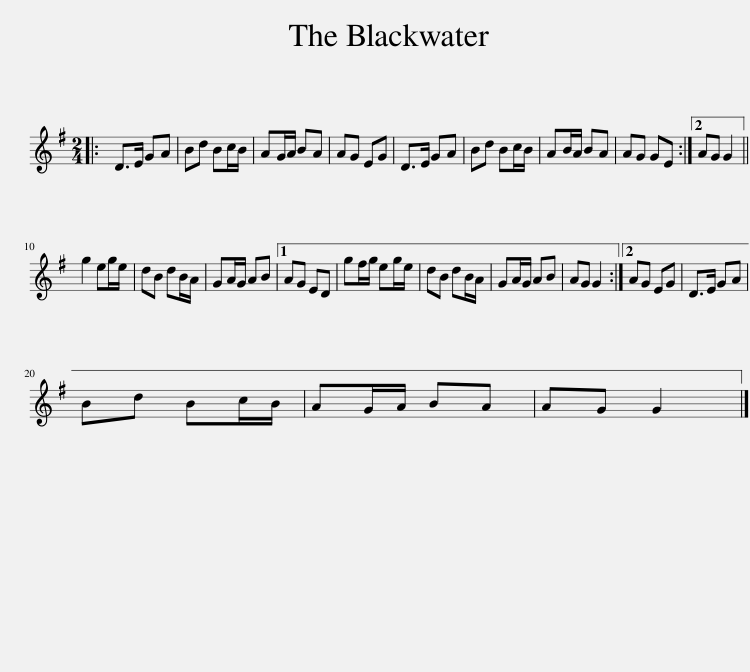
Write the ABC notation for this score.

X:1
L:1/8
M:2/4
I:linebreak $
K:G
V:1 treble
V:1
|: D>E GA | Bd Bc/B/ | AG/A/ BA | AG EG | D>E GA | %5
 Bd Bc/B/ | AB/A/ BA | AG GE :|2 AG G2 ||$ g2 eg/e/ | %10
 dB dB/A/ | GA/G/ AB |1 AG ED | gf/g/ eg/e/ | dB dB/A/ | %15
 GA/G/ AB | AG G2 :|2 AG EG | D>E GA |$ Bd Bc/B/ | %20
 AG/A/ BA | AG G2 |] %22
